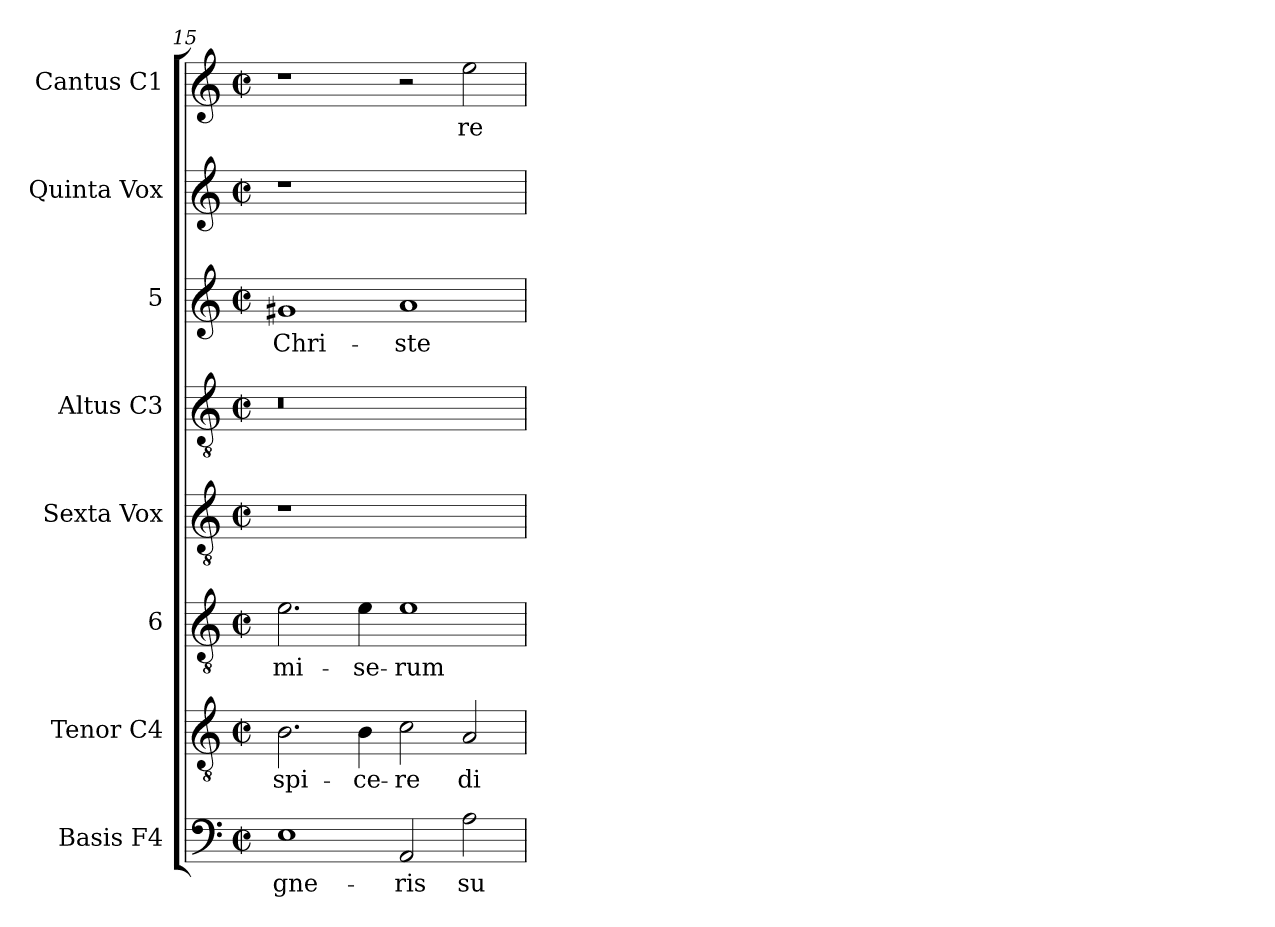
**kern	**text	**kern	**text	**kern	**text	**kern	**kern	**kern	**text	**kern	**kern	**text
*part8	*part8	*part7	*part7	*part6	*part6	*part5	*part4	*part3	*part3	*part2	*part1	*part1
*staff8	*staff8	*staff7	*staff7	*staff6	*staff6	*staff5	*staff4	*staff3	*staff3	*staff2	*staff1	*staff1
*I"Basis  F4	*	*I"Tenor  C4	*	*I"6	*	*I"Sexta  Vox	*I"Altus  C3	*I"5	*	*I"Quinta  Vox	*I"Cantus  C1	*
*I'B	*	*I'T	*	*	*	*	*I'A	*	*	*	*I'C	*
*clefF4	*	*clefGv2	*	*clefGv2	*	*clefGv2	*clefGv2	*clefG2	*	*clefG2	*clefG2	*
*k[]	*	*k[]	*	*k[]	*	*k[]	*k[]	*k[]	*	*k[]	*k[]	*
*C:	*	*C:	*	*C:	*	*C:	*C:	*C:	*	*C:	*C:	*
*M2/2	*	*M2/2	*	*M2/2	*	*M2/2	*M2/2	*M2/2	*	*M2/2	*M2/2	*
*met(c|)	*	*met(c|)	*	*met(c|)	*	*met(c|)	*met(c|)	*met(c|)	*	*met(c|)	*met(c|)	*
=15	=15	=15	=15	=15	=15	=15	=15	=15	=15	=15	=15	=15
!	!LO:LY:b:cj	!	!LO:LY:b:cj	!	!LO:LY:b:cj	!	!	!	!LO:LY:b:cj	!	!	!
1E	-gne-	2.B\	-spi-	2.e\	mi-	1r	0r	1g#X	Chri-	1r	1r	.
!	!	!	!LO:LY:b:cj	!	!LO:LY:b:cj	!	!	!	!	!	!	!
.	.	4B\	-ce-	4e\	-se-	.	.	.	.	.	.	.
!	!LO:LY:b:cj	!	!LO:LY:b:cj	!	!LO:LY:b:cj	!	!	!	!LO:LY:b:cj	!	!	!
2AA/	-ris	2c\	-re	1e	-rum	1ryy	.	1a	-ste	1ryy	2r	.
!	!LO:LY:b:cj	!	!LO:LY:b:cj	!	!	!	!	!	!	!	!	!LO:LY:b:cj
2A\	su-	2A/	di-	.	.	.	.	.	.	.	2ee\	re-
=	=	=	=	=	=	=	=	=	=	=	=	=
*-	*-	*-	*-	*-	*-	*-	*-	*-	*-	*-	*-	*-
